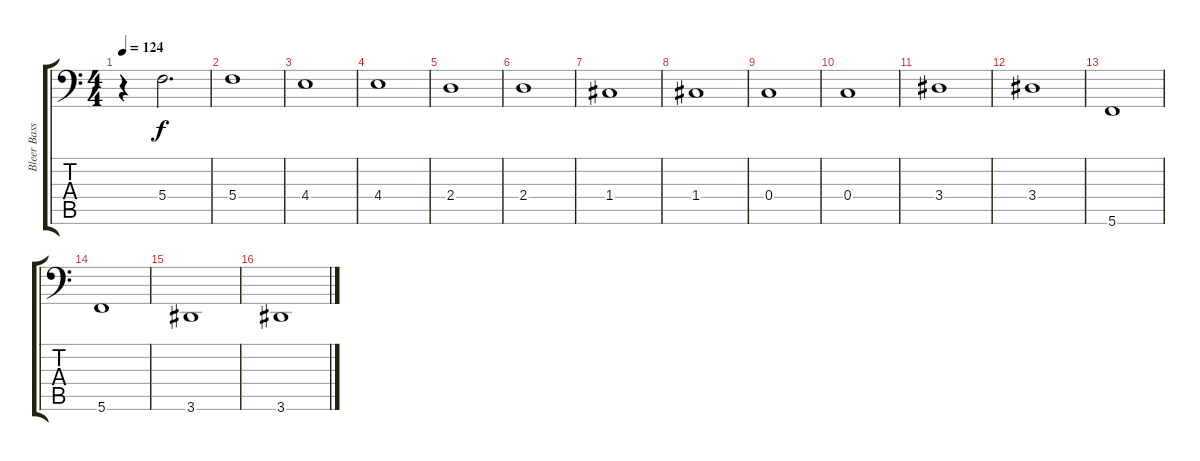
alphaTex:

\track ("Bleer Bass" "Bleer Bass") {instrument electricbasspick}
\staff {score tabs}
\tuning (D3 A2 F2 C2 G1 C1) {hide}
\ts (4 4)
\tempo 124
\clef f4
\ks c
r.4{dy f} 5.4.2{d} |
5.4.1 |
4.4.1 |
4.4.1 |
2.4.1 |
2.4.1 |
1.4.1 |
1.4.1 |
0.4.1 |
0.4.1 |
3.4.1 |
3.4.1 |
5.6.1 |
5.6.1 |
3.6.1 |
3.6.1
